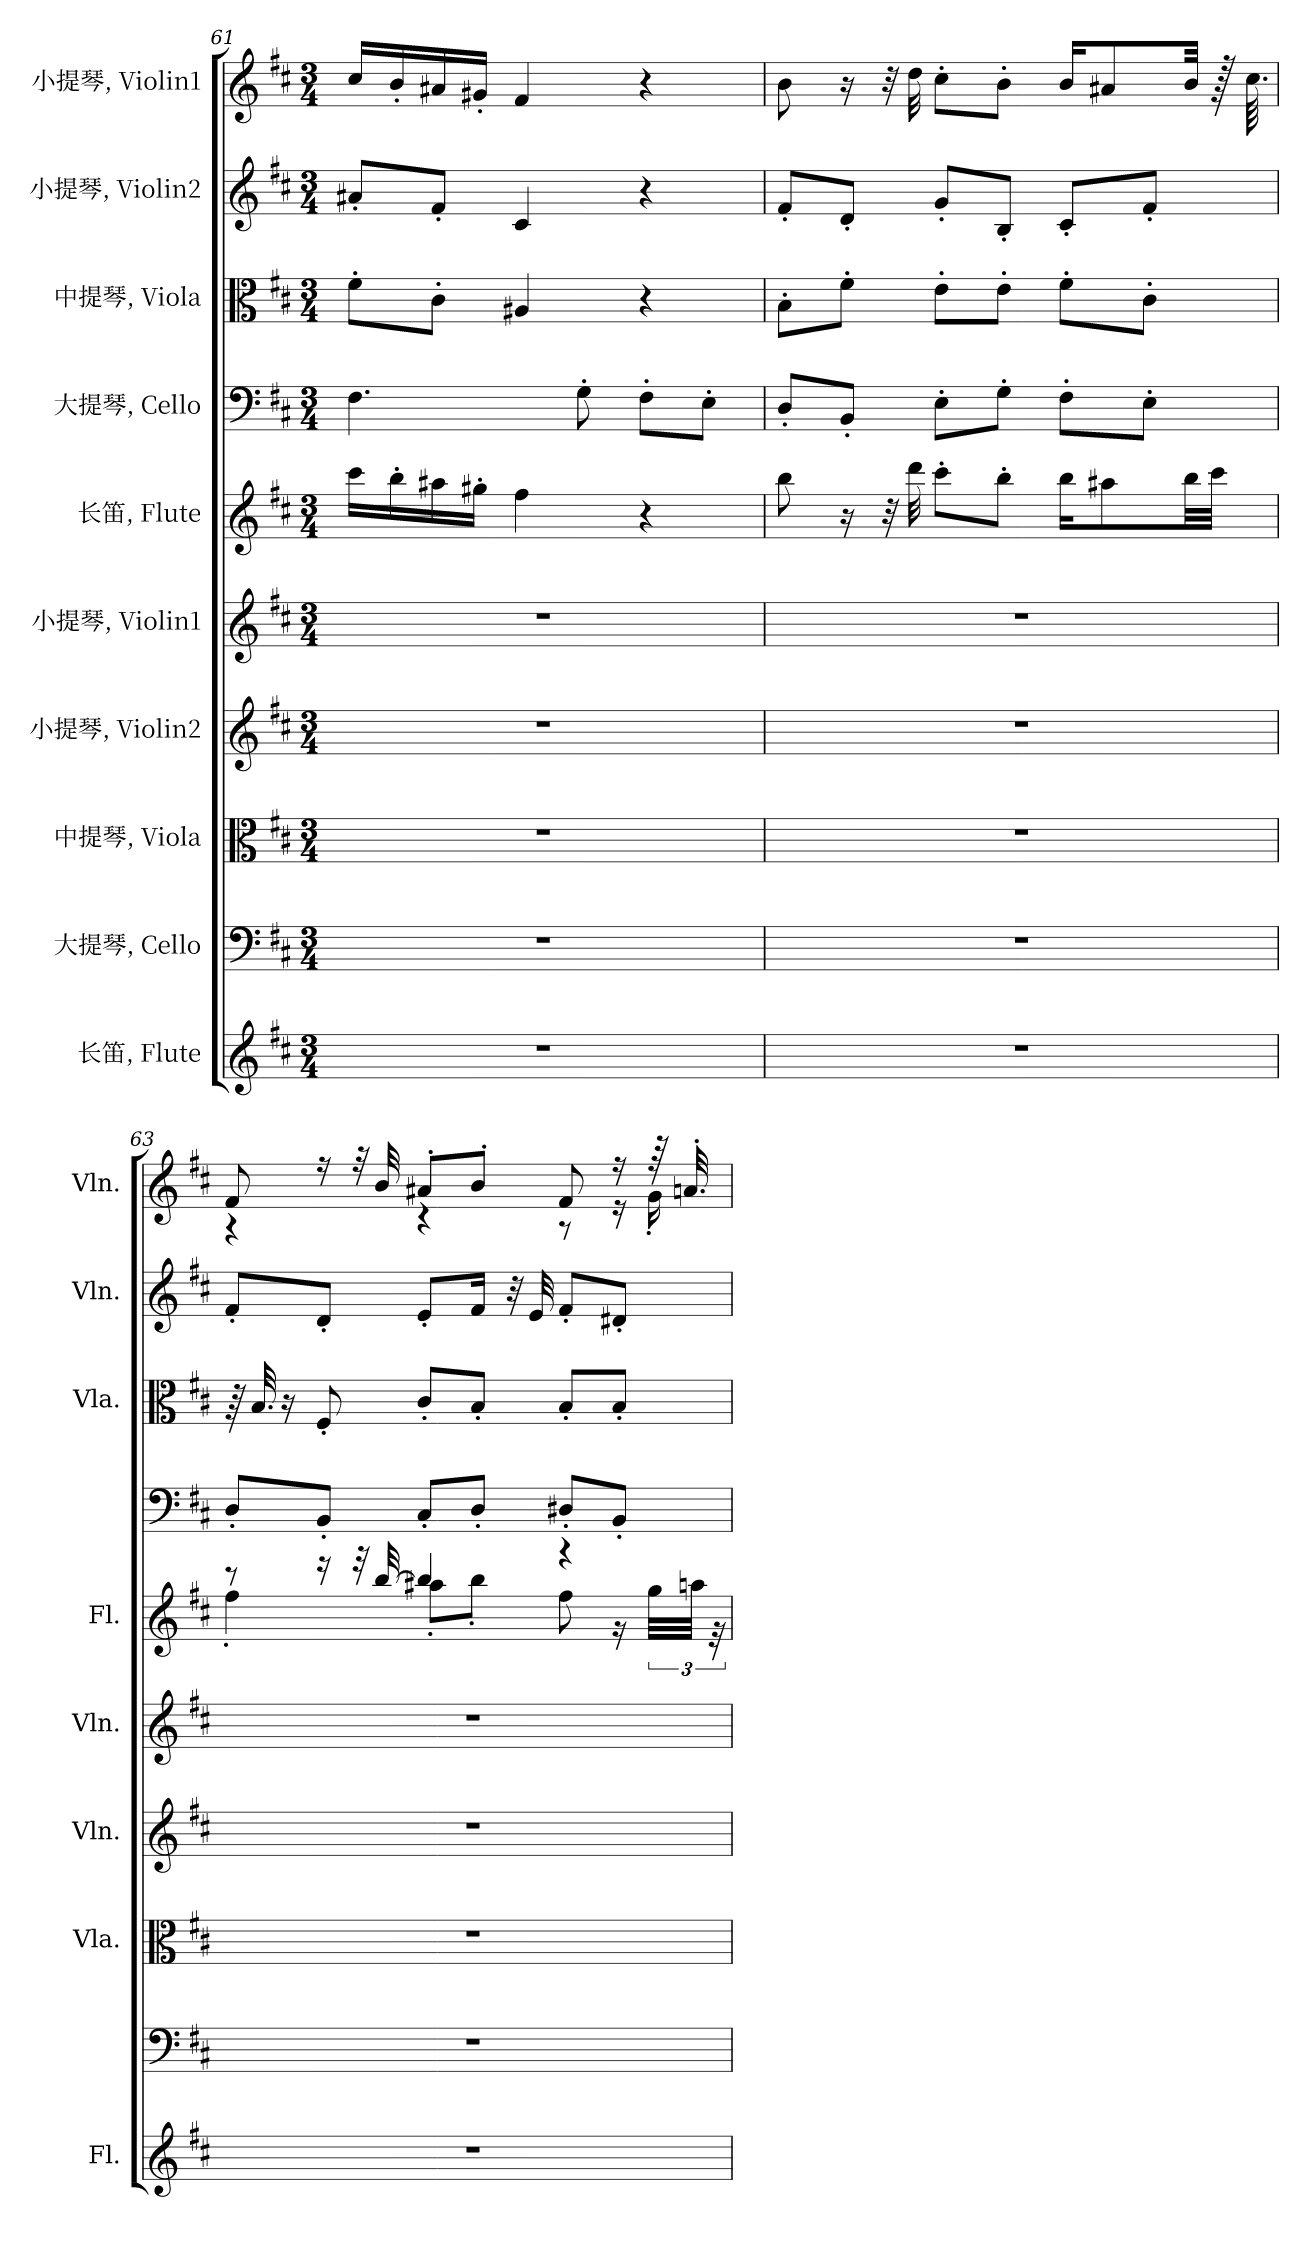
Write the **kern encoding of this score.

**kern	**kern	**kern	**kern	**kern	**kern	**kern	**kern	**kern	**kern
*part10	*part9	*part8	*part7	*part6	*part5	*part4	*part3	*part2	*part1
*staff10	*staff9	*staff8	*staff7	*staff6	*staff5	*staff4	*staff3	*staff2	*staff1
*I"长笛, Flute	*I"大提琴, Cello	*I"中提琴, Viola	*I"小提琴, Violin2	*I"小提琴, Violin1	*I"长笛, Flute	*I"大提琴, Cello	*I"中提琴, Viola	*I"小提琴, Violin2	*I"小提琴, Violin1
*I'Fl.	*	*I'Vla.	*I'Vln.	*I'Vln.	*I'Fl.	*	*I'Vla.	*I'Vln.	*I'Vln.
*clefG2	*clefF4	*clefC3	*clefG2	*clefG2	*clefG2	*clefF4	*clefC3	*clefG2	*clefG2
*k[f#c#]	*k[f#c#]	*k[f#c#]	*k[f#c#]	*k[f#c#]	*k[f#c#]	*k[f#c#]	*k[f#c#]	*k[f#c#]	*k[f#c#]
*M3/4	*M3/4	*M3/4	*M3/4	*M3/4	*M3/4	*M3/4	*M3/4	*M3/4	*M3/4
=61	=61	=61	=61	=61	=61	=61	=61	=61	=61
2.r	2.r	2.r	2.r	2.r	16ccc#\LL	4.F#\	8f#'\L	8a#X'/L	16cc#/LL
.	.	.	.	.	16bb'\	.	.	.	16b'/
.	.	.	.	.	16aa#X\	.	8c#'\J	8f#'/J	16a#X/
.	.	.	.	.	16gg#X'\JJ	.	.	.	16g#X'/JJ
.	.	.	.	.	4ff#\	.	4A#X/	4c#/	4f#/
.	.	.	.	.	.	8G'\	.	.	.
.	.	.	.	.	4r	8F#'\L	4r	4r	4r
.	.	.	.	.	.	8E'\J	.	.	.
=62	=62	=62	=62	=62	=62	=62	=62	=62	=62
2.r	2.r	2.r	2.r	2.r	8bb\	8D'/L	8B'\L	8f#'/L	8b\
.	.	.	.	.	16r	8BB'/J	8f#'\J	8d'/J	16r
.	.	.	.	.	32r	.	.	.	32r
.	.	.	.	.	32ddd\	.	.	.	32dd\
.	.	.	.	.	8ccc#'\L	8E'\L	8e'\L	8g'/L	8cc#'\L
.	.	.	.	.	8bb'\J	8G'\J	8e'\J	8B'/J	8b'\J
.	.	.	.	.	16bb\KL	8F#'\L	8f#'\L	8c#'/L	16b/KL
.	.	.	.	.	8aa#X\	.	.	.	8a#X/
.	.	.	.	.	.	8E'\J	8c#'\J	8f#'/J	.
.	.	.	.	.	32bb\LL	.	.	.	32b/Jkk
.	.	.	.	.	32ccc#\JJJ	.	.	.	128r
.	.	.	.	.	.	.	.	.	64.cc#\
!!LO:PB:g=z
=63	=63	=63	=63	=63	=63	=63	=63	=63	=63
*	*	*	*	*	*^	*	*	*	*^
2.r	2.r	2.r	2.r	2.r	8r	4ff#'\	8D'/L	64r	8f#'/L	8f#/	4r
.	.	.	.	.	.	.	.	32.B/	.	.	.
.	.	.	.	.	.	.	.	16r	.	.	.
.	.	.	.	.	16r	.	8BB'/J	8F#'/	8d'/J	16r	.
.	.	.	.	.	32r	.	.	.	.	32r	.
.	.	.	.	.	[32bb/	.	.	.	.	32b/	.
.	.	.	.	.	4bb/]	8aa#X'\L	8C#'/L	8c#'/L	8e'/L	8a#X'/L	4r
.	.	.	.	.	.	8bb'\J	8D'/J	8B'/J	16f#/Jk	8b'/J	.
.	.	.	.	.	.	.	.	.	32r	.	.
.	.	.	.	.	.	.	.	.	32e/	.	.
.	.	.	.	.	4r	8ff#\	8D#X'/L	8B'/L	8f#'/L	8f#/	8r
.	.	.	.	.	.	16r	8BB'/J	8B'/J	8d#X'/J	16r	16r
.	.	.	.	.	.	48gg\LLL	.	.	.	64r	16g'\
.	.	.	.	.	.	.	.	.	.	32.an'/	.
.	.	.	.	.	.	48aan\JJJ	.	.	.	.	.
.	.	.	.	.	.	48r	.	.	.	.	.
*	*	*	*	*	*v	*v	*	*	*	*v	*v
=	=	=	=	=	=	=	=	=	=
*-	*-	*-	*-	*-	*-	*-	*-	*-	*-
